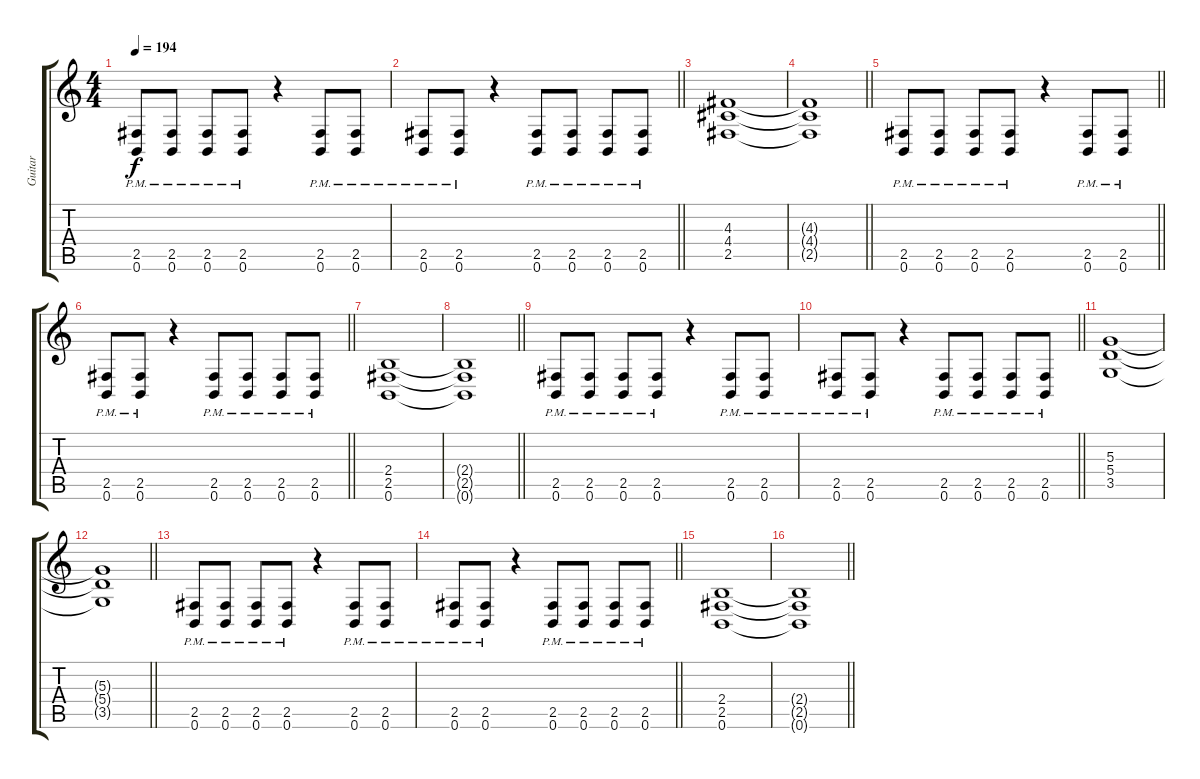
\track ("Guitar" "Guitar") {instrument distortionguitar}
\staff {score tabs}
\tuning (B3 Gb3 D3 A2 E2 B1) {hide}
\ts (4 4)
\tempo 194
\clef g2
\ks c
(2.5{pm} 0.6{pm}).8{dy f} (2.5{pm} 0.6{pm}).8 (2.5{pm} 0.6{pm}).8 (2.5{pm} 0.6{pm}).8 r.4 (2.5{pm} 0.6{pm}).8 (2.5{pm} 0.6{pm}).8 |
\barLineRight lightlight
(2.5{pm} 0.6{pm}).8 (2.5{pm} 0.6{pm}).8 r.4 (2.5{pm} 0.6{pm}).8 (2.5{pm} 0.6{pm}).8 (2.5{pm} 0.6{pm}).8 (2.5{pm} 0.6{pm}).8 |
(4.3 4.4 2.5).1 |
\barLineRight lightlight
(4.3{t} 4.4{t} 2.5{t}).1 |
\barLineRight lightlight
(2.5{pm} 0.6{pm}).8 (2.5{pm} 0.6{pm}).8 (2.5{pm} 0.6{pm}).8 (2.5{pm} 0.6{pm}).8 r.4 (2.5{pm} 0.6{pm}).8 (2.5{pm} 0.6{pm}).8 |
\barLineRight lightlight
(2.5{pm} 0.6{pm}).8 (2.5{pm} 0.6{pm}).8 r.4 (2.5{pm} 0.6{pm}).8 (2.5{pm} 0.6{pm}).8 (2.5{pm} 0.6{pm}).8 (2.5{pm} 0.6{pm}).8 |
(2.4 2.5 0.6).1{balance 8} |
\barLineRight lightlight
(2.4{t} 2.5{t} 0.6{t}).1 |
(2.5{pm} 0.6{pm}).8 (2.5{pm} 0.6{pm}).8 (2.5{pm} 0.6{pm}).8 (2.5{pm} 0.6{pm}).8 r.4 (2.5{pm} 0.6{pm}).8 (2.5{pm} 0.6{pm}).8 |
\barLineRight lightlight
(2.5{pm} 0.6{pm}).8 (2.5{pm} 0.6{pm}).8 r.4 (2.5{pm} 0.6{pm}).8 (2.5{pm} 0.6{pm}).8 (2.5{pm} 0.6{pm}).8 (2.5{pm} 0.6{pm}).8 |
(5.3 5.4 3.5).1 |
\barLineRight lightlight
(5.3{t} 5.4{t} 3.5{t}).1 |
(2.5{pm} 0.6{pm}).8 (2.5{pm} 0.6{pm}).8 (2.5{pm} 0.6{pm}).8 (2.5{pm} 0.6{pm}).8 r.4 (2.5{pm} 0.6{pm}).8 (2.5{pm} 0.6{pm}).8 |
\barLineRight lightlight
(2.5{pm} 0.6{pm}).8 (2.5{pm} 0.6{pm}).8 r.4 (2.5{pm} 0.6{pm}).8 (2.5{pm} 0.6{pm}).8 (2.5{pm} 0.6{pm}).8 (2.5{pm} 0.6{pm}).8 |
(2.4 2.5 0.6).1{balance 8} |
\barLineRight lightlight
(2.4{t} 2.5{t} 0.6{t}).1
